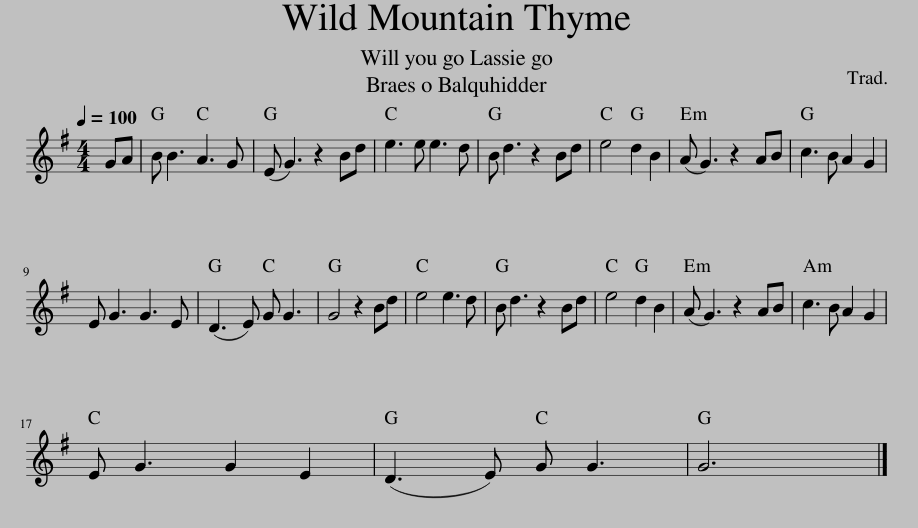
X:1
L:1/8
Q:1/4=100
M:4/4
I:linebreak $
K:G
V:1 treble
V:1
 GA | B B3 A3 G | (E G3) z2 Bd | e3 e e3 d | B d3 z2 Bd | %5
 e4 d2 B2 | (A G3) z2 AB | c3 B A2 G2 |$ E G3 G3 E | (D3 E) G G3 | %10
 G4 z2 Bd | e4 e3 d | B d3 z2 Bd | e4 d2 B2 | (A G3) z2 AB | %15
 c3 B A2 G2 |$ E G3 G2 E2 | (D3 E) G G3 | G6 |] %19
